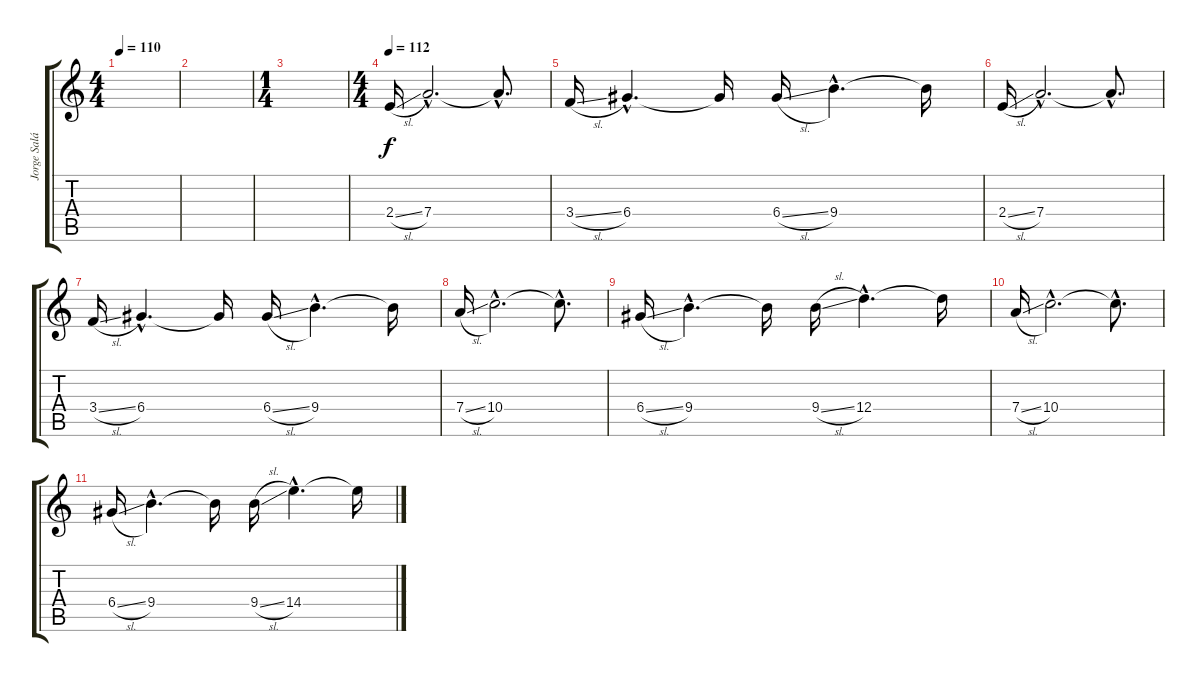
\track ("Jorge Salán" "Jorge Salá") {instrument distortionguitar}
\staff {score tabs}
\tuning (E4 B3 G3 D3 A2 E2) {hide}
\ts (4 4)
\tempo 110
\clef g2
\ks c
|
|
\ts (1 4)
|
\ts (4 4)
\tempo 112
2.4{sl}.16{volume 13} 7.4{hac}.2{d} 7.4{hac t}.8{d} |
3.4{sl}.16 6.4{hac}.4{d} 6.4{t}.16 6.4{sl}.16 9.4{hac}.4{d} 9.4{t}.16 |
2.4{sl}.16 7.4{hac}.2{d} 7.4{hac t}.8{d} |
3.4{sl}.16 6.4{hac}.4{d} 6.4{t}.16 6.4{sl}.16 9.4{hac}.4{d} 9.4{t}.16 |
7.4{sl}.16 10.4{hac}.2{d} 10.4{hac t}.8{d} |
6.4{sl}.16 9.4{hac}.4{d} 9.4{t}.16 9.4{sl}.16 12.4{hac}.4{d} 12.4{t}.16 |
7.4{sl}.16 10.4{hac}.2{d} 10.4{hac t}.8{d} |
6.4{sl}.16 9.4{hac}.4{d} 9.4{t}.16 9.4{sl}.16 14.4{hac}.4{d} 14.4{t}.16
